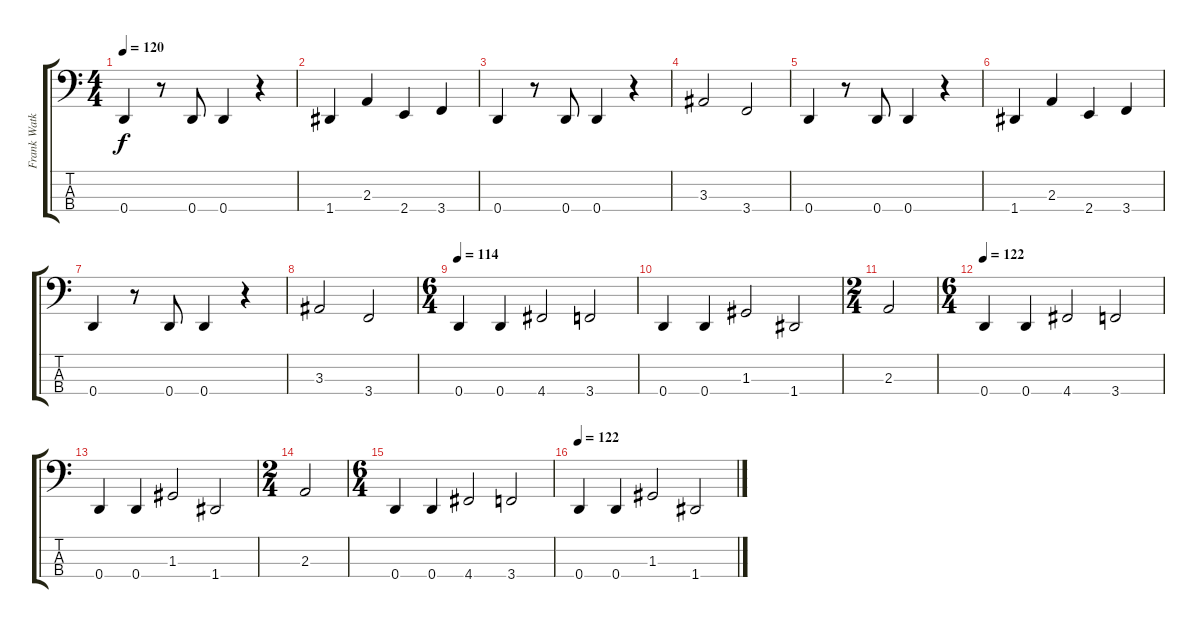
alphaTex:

\track ("Frank Watkins (Bass)" "Frank Watk") {instrument electricbassfinger}
\staff {score tabs}
\tuning (F2 C2 G1 D1) {hide}
\ts (4 4)
\tempo 120
\clef f4
\ks c
0.4.4{dy f} r.8 0.4.8 0.4.4 r.4 |
1.4.4 2.3.4 2.4.4 3.4.4 |
0.4.4 r.8 0.4.8 0.4.4 r.4 |
3.3.2 3.4.2 |
0.4.4 r.8 0.4.8 0.4.4 r.4 |
1.4.4 2.3.4 2.4.4 3.4.4 |
0.4.4 r.8 0.4.8 0.4.4 r.4 |
3.3.2 3.4.2 |
\ts (6 4)
\tempo 114
0.4.4 0.4.4 4.4.2 3.4.2 |
0.4.4 0.4.4 1.3.2 1.4.2 |
\ts (2 4)
2.3.2 |
\ts (6 4)
\tempo 122
0.4.4 0.4.4 4.4.2 3.4.2 |
0.4.4 0.4.4 1.3.2 1.4.2 |
\ts (2 4)
2.3.2 |
\ts (6 4)
0.4.4 0.4.4 4.4.2 3.4.2 |
\tempo 122
0.4.4 0.4.4 1.3.2 1.4.2
